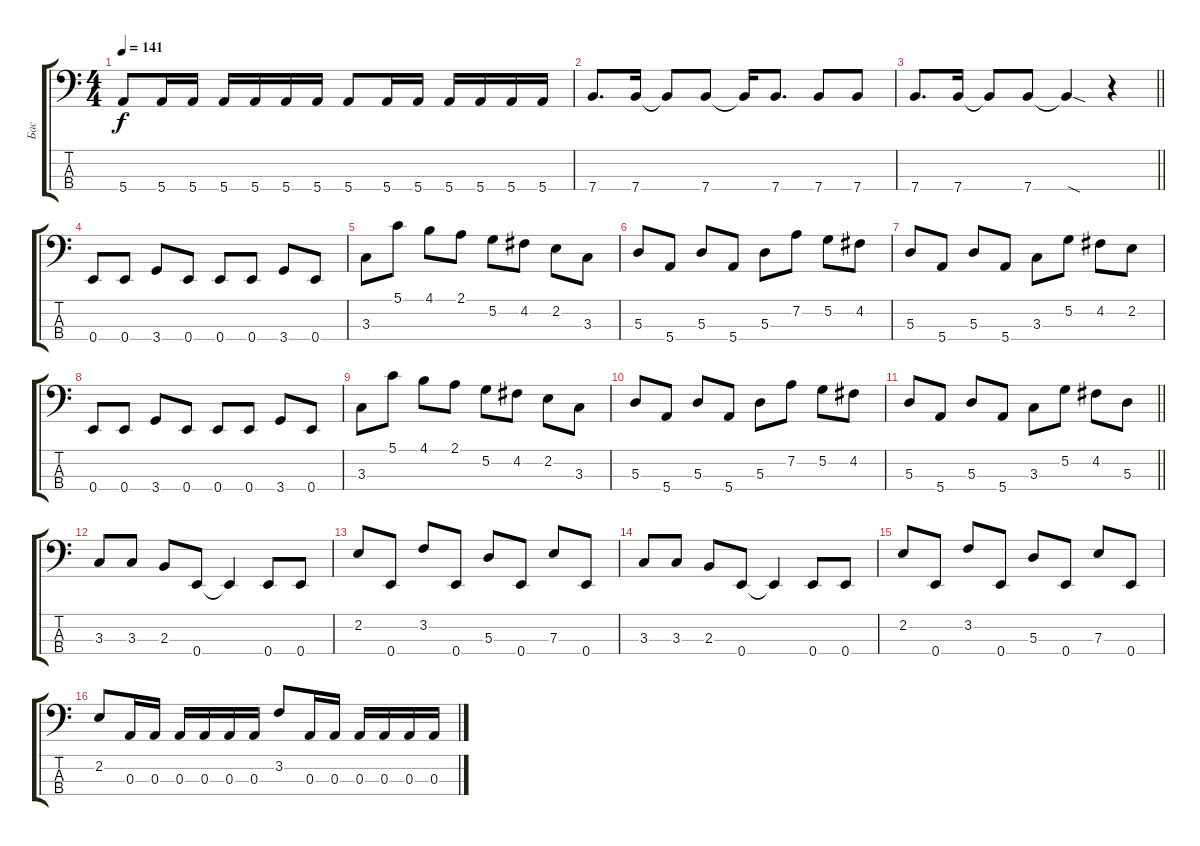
\track ("Бас" "Бас") {instrument electricbassfinger}
\staff {score tabs}
\tuning (G2 D2 A1 E1) {hide}
\ts (4 4)
\tempo 141
\clef f4
\ks c
5.4.8{dy f} 5.4.16 5.4.16 5.4.16 5.4.16 5.4.16 5.4.16 5.4.8 5.4.16 5.4.16 5.4.16 5.4.16 5.4.16 5.4.16 |
7.4.8{d} 7.4.16 7.4{t}.8 7.4.8 7.4{t}.16 7.4.8{d} 7.4.8 7.4.8 |
\barLineRight lightlight
7.4.8{d} 7.4.16 7.4{t}.8 7.4.8 7.4{sod t}.4 r.4 |
0.4.8 0.4.8 3.4.8 0.4.8 0.4.8 0.4.8 3.4.8 0.4.8 |
3.3.8 5.1.8 4.1.8 2.1.8 5.2.8 4.2.8 2.2.8 3.3.8 |
5.3.8 5.4.8 5.3.8 5.4.8 5.3.8 7.2.8 5.2.8 4.2.8 |
5.3.8 5.4.8 5.3.8 5.4.8 3.3.8 5.2.8 4.2.8 2.2.8 |
0.4.8 0.4.8 3.4.8 0.4.8 0.4.8 0.4.8 3.4.8 0.4.8 |
3.3.8 5.1.8 4.1.8 2.1.8 5.2.8 4.2.8 2.2.8 3.3.8 |
5.3.8 5.4.8 5.3.8 5.4.8 5.3.8 7.2.8 5.2.8 4.2.8 |
\barLineRight lightlight
5.3.8 5.4.8 5.3.8 5.4.8 3.3.8 5.2.8 4.2.8 5.3.8 |
3.3.8 3.3.8 2.3.8 0.4.8 0.4{t}.4 0.4.8 0.4.8 |
2.2.8 0.4.8 3.2.8 0.4.8 5.3.8 0.4.8 7.3.8 0.4.8 |
3.3.8 3.3.8 2.3.8 0.4.8 0.4{t}.4 0.4.8 0.4.8 |
2.2.8 0.4.8 3.2.8 0.4.8 5.3.8 0.4.8 7.3.8 0.4.8 |
2.2.8 0.3.16 0.3.16 0.3.16 0.3.16 0.3.16 0.3.16 3.2.8 0.3.16 0.3.16 0.3.16 0.3.16 0.3.16 0.3.16
